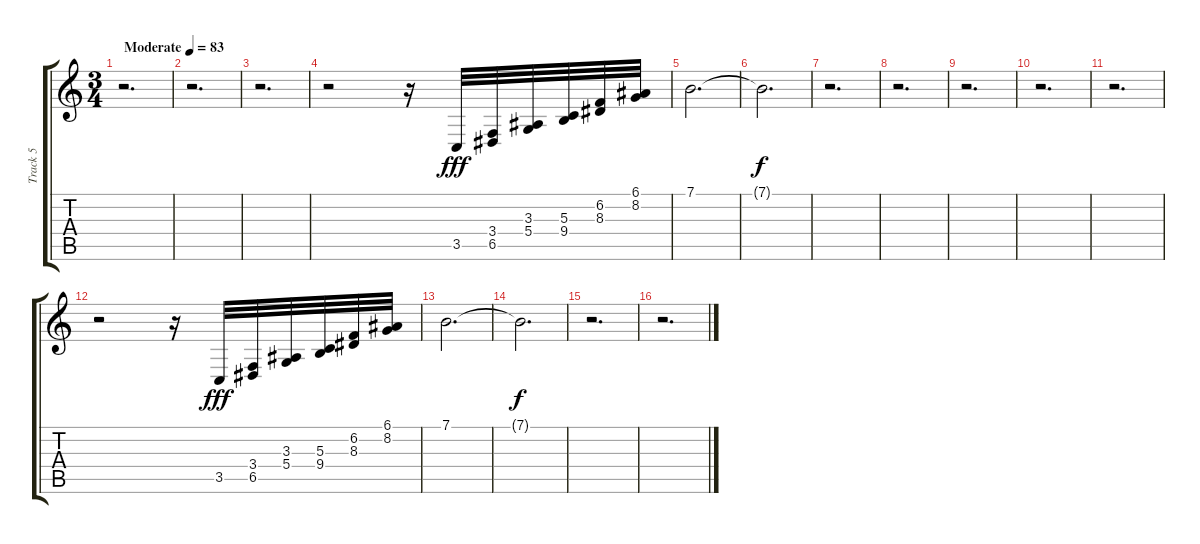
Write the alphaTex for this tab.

\track ("Track 5" "Track 5") {instrument orchestralharp}
\staff {score tabs}
\tuning (E4 B3 G3 D3 A2 E2) {hide}
\ts (3 4)
\tempo (83 "Moderate")
\clef g2
\ks c
r.2{d dy fff instrument orchestralharp} |
r.2{d} |
r.2{d} |
r.2 r.16 3.5.32 (3.4 6.5).32 (3.3 5.4).32 (5.3 9.4).32 (6.2 8.3).32 (6.1 8.2).32 |
7.1.2{d} |
7.1{t}.2{d dy f} |
r.2{d} |
r.2{d} |
r.2{d} |
r.2{d} |
r.2{d} |
r.2 r.16 3.5.32{dy fff} (3.4 6.5).32 (3.3 5.4).32 (5.3 9.4).32 (6.2 8.3).32 (6.1 8.2).32 |
7.1.2{d} |
7.1{t}.2{d dy f} |
r.2{d} |
r.2{d}
